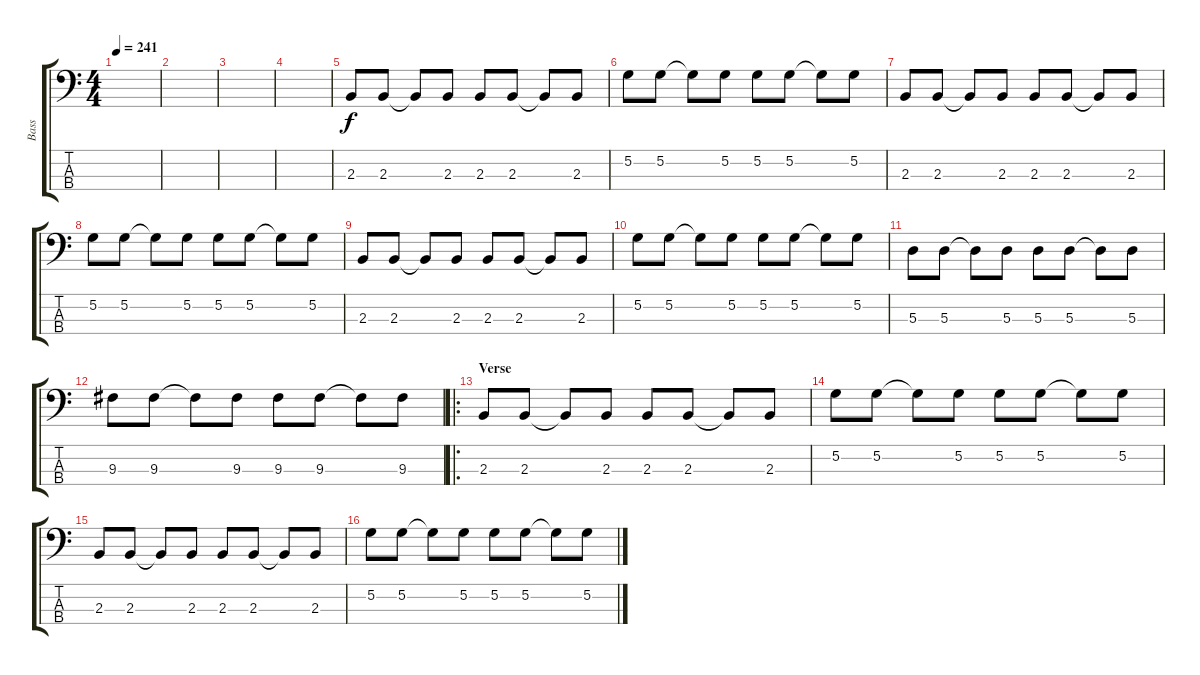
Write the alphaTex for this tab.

\track ("Bass" "Bass") {instrument electricbasspick}
\staff {score tabs}
\tuning (G2 D2 A1 E1) {hide}
\ts (4 4)
\tempo 241
\clef f4
\ks c
|
|
|
|
2.3.8 2.3.8 2.3{t}.8 2.3.8 2.3.8 2.3.8 2.3{t}.8 2.3.8 |
5.2.8 5.2.8 5.2{t}.8 5.2.8 5.2.8 5.2.8 5.2{t}.8 5.2.8 |
2.3.8 2.3.8 2.3{t}.8 2.3.8 2.3.8 2.3.8 2.3{t}.8 2.3.8 |
5.2.8 5.2.8 5.2{t}.8 5.2.8 5.2.8 5.2.8 5.2{t}.8 5.2.8 |
2.3.8 2.3.8 2.3{t}.8 2.3.8 2.3.8 2.3.8 2.3{t}.8 2.3.8 |
5.2.8 5.2.8 5.2{t}.8 5.2.8 5.2.8 5.2.8 5.2{t}.8 5.2.8 |
5.3.8 5.3.8 5.3{t}.8 5.3.8 5.3.8 5.3.8 5.3{t}.8 5.3.8 |
9.3.8 9.3.8 9.3{t}.8 9.3.8 9.3.8 9.3.8 9.3{t}.8 9.3.8 |
\ro
\section ("" "Verse")
2.3.8 2.3.8 2.3{t}.8 2.3.8 2.3.8 2.3.8 2.3{t}.8 2.3.8 |
5.2.8 5.2.8 5.2{t}.8 5.2.8 5.2.8 5.2.8 5.2{t}.8 5.2.8 |
2.3.8 2.3.8 2.3{t}.8 2.3.8 2.3.8 2.3.8 2.3{t}.8 2.3.8 |
5.2.8 5.2.8 5.2{t}.8 5.2.8 5.2.8 5.2.8 5.2{t}.8 5.2.8
